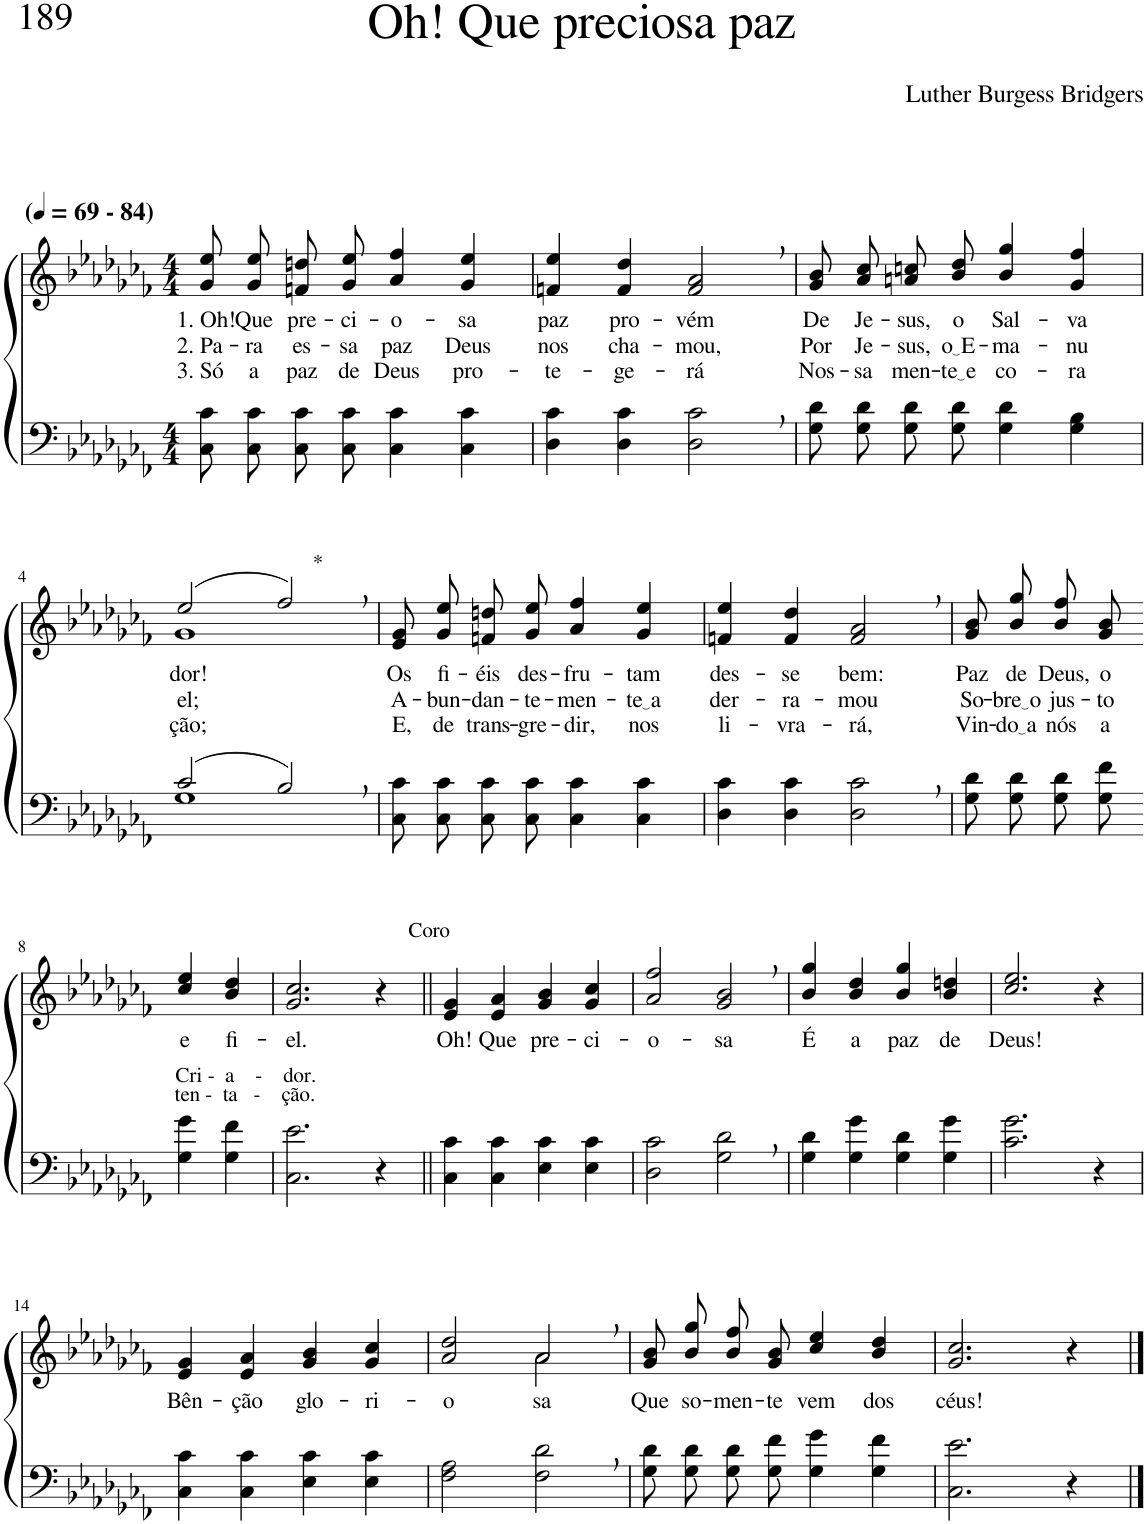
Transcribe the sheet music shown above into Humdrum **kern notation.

**kern	**kern	**text	**text	**text
*part2	*part1	*part1	*part1	*part1
*staff2	*staff1	*staff1	*staff1	*staff1
*I"Parte III e IV	*I"Parte I e II	*	*	*
*clefF4	*clefG2	*	*	*
*Trd2c3	*Trd2c3	*	*	*
*k[b-e-a-d-g-c-f-]	*k[b-e-a-d-g-c-f-]	*	*	*
*M4/4	*M4/4	*	*	*
*MM69	*MM69	*	*	*
=1	=1	=1	=1	=1
!	!LO:TX:a:B:t=(	!	!	!
!	!LO:TX:a:B:t=- 84)	!	!	!
!	!	!LO:LY:b	!LO:LY:b	!LO:LY:b
8C-\ 8c-\L	8g-\ 8ee-\L	1. Oh!	2. Pa-	3. Só
!	!	!LO:LY:b	!LO:LY:b	!LO:LY:b
8C-\ 8c-\J	8g-\ 8ee-\J	Que	-ra	a
!	!	!LO:LY:b	!LO:LY:b	!LO:LY:b
8C-\ 8c-\L	8fn\ 8ddn\L	pre-	es-	paz
!	!	!LO:LY:b	!LO:LY:b	!LO:LY:b
8C-\ 8c-\J	8g-\ 8ee-\J	-ci-	-sa	de
!	!	!LO:LY:b	!LO:LY:b	!LO:LY:b
4C-\ 4c-\	4a-/ 4ff-/	-o-	paz	Deus
!	!	!LO:LY:b	!LO:LY:b	!LO:LY:b
4C-\ 4c-\	4g-/ 4ee-/	-sa	Deus	pro-
=2	=2	=2	=2	=2
!	!	!LO:LY:b	!LO:LY:b	!LO:LY:b
4D-\ 4c-\	4fn/ 4ee-/	paz	nos	-te-
!	!	!LO:LY:b	!LO:LY:b	!LO:LY:b
4D-\ 4c-\	4f/ 4dd-/	pro-	cha-	-ge-
!	!	!LO:LY:b	!LO:LY:b	!LO:LY:b
2D-\, 2c-\,	2f/, 2a-/,	-vém	-mou,	-rá
=3	=3	=3	=3	=3
!	!	!LO:LY:b	!LO:LY:b	!LO:LY:b
8G-\ 8d-\L	8g-/ 8b-/L	De	Por	Nos-
!	!	!LO:LY:b	!LO:LY:b	!LO:LY:b
8G-\ 8d-\J	8a-/ 8cc-/J	Je-	Je-	-sa
!	!	!LO:LY:b	!LO:LY:b	!LO:LY:b
8G-\ 8d-\L	8an\ 8ccn\L	-sus,	-sus,	men-
!	!	!LO:LY:b	!LO:LY:b	!LO:LY:b
8G-\ 8d-\J	8b-\ 8dd-\J	o	o E	te e
!	!	!LO:LY:b	!LO:LY:b	!LO:LY:b
4G-\ 4d-\	4b-/ 4gg-/	Sal-	-ma-	co-
!	!	!LO:LY:b	!LO:LY:b	!LO:LY:b
4G-\ 4B-\	4g-/ 4ff-/	-va-	-nu-	-ra-
!!LO:LB:g=z
=4	=4	=4	=4	=4
*^	*^	*	*	*
!	!	!	!	!LO:LY:b	!LO:LY:b	!LO:LY:b
(2c-/	1G-	(2ee-/	1g-	-dor!	-el;	-ção;
!	!	!LO:TX:a:t=*	!	!	!	!
2B-,/)	.	2ff-,/)	.	.	.	.
*v	*v	*	*	*	*	*
*	*v	*v	*	*	*
=5	=5	=5	=5	=5
!	!	!LO:LY:b	!LO:LY:b	!LO:LY:b
8C-\ 8c-\L	8e-/ 8g-/L	Os	A-	E,
!	!	!LO:LY:b	!LO:LY:b	!LO:LY:b
8C-\ 8c-\J	8g-/ 8ee-/J	fi-	-bun-	de
!	!	!LO:LY:b	!LO:LY:b	!LO:LY:b
8C-\ 8c-\L	8fn\ 8ddn\L	-éis	-dan-	trans-
!	!	!LO:LY:b	!LO:LY:b	!LO:LY:b
8C-\ 8c-\J	8g-\ 8ee-\J	des-	-te-	-gre-
!	!	!LO:LY:b	!LO:LY:b	!LO:LY:b
4C-\ 4c-\	4a-/ 4ff-/	-fru-	-men-	-dir,
!	!	!LO:LY:b	!LO:LY:b	!LO:LY:b
4C-\ 4c-\	4g-/ 4ee-/	-tam	te a	nos
=6	=6	=6	=6	=6
!	!	!LO:LY:b	!LO:LY:b	!LO:LY:b
4D-\ 4c-\	4fn/ 4ee-/	des-	der-	li-
!	!	!LO:LY:b	!LO:LY:b	!LO:LY:b
4D-\ 4c-\	4f/ 4dd-/	-se	-ra-	-vra-
!	!	!LO:LY:b	!LO:LY:b	!LO:LY:b
2D-\, 2c-\,	2f/, 2a-/,	bem:	-mou	-rá,
=7	=7	=7	=7	=7
!	!	!LO:LY:b	!LO:LY:b	!LO:LY:b
8G-\ 8d-\L	8g-\ 8b-\L	Paz	So-	Vin-
!	!	!LO:LY:b	!LO:LY:b	!LO:LY:b
8G-\ 8d-\J	8b-\ 8gg-\J	de	bre o	do a
!	!	!LO:LY:b	!LO:LY:b	!LO:LY:b
8G-\ 8d-\L	8b-\ 8ff-\L	Deus,	jus-	nós
!	!	!LO:LY:b	!LO:LY:b	!LO:LY:b
8G-\ 8f-\J	8g-\ 8b-\J	o	-to	a
!!LO:LB:g=z
=8-	=8-	=8-	=8-	=8-
!	!LO:TX:b:t=Cri -  a    -    dor.	!	!	!
!LO:TX:a:t=ten -  ta   -    ção.	!	!	!	!
!	!	!LO:LY:b	!	!
4G-\ 4g-\	4cc-/ 4ee-/	e	.	.
!	!	!LO:LY:b	!	!
4G-\ 4f-\	4b-/ 4dd-/	fi-	.	.
=9	=9	=9	=9	=9
!	!	!LO:LY:b	!	!
2.C-\ 2.e-\	2.g-/ 2.cc-/	-el.	.	.
!	!LO:TX:a:t=Coro	!	!	!
4r	4r	.	.	.
=10||	=10||	=10||	=10||	=10||
!	!	!LO:LY:b	!	!
4C-\ 4c-\	4e-/ 4g-/	Oh!	.	.
!	!	!LO:LY:b	!	!
4C-\ 4c-\	4e-/ 4a-/	Que	.	.
!	!	!LO:LY:b	!	!
4E-\ 4c-\	4g-/ 4b-/	pre-	.	.
!	!	!LO:LY:b	!	!
4E-\ 4c-\	4g-/ 4cc-/	-ci-	.	.
=11	=11	=11	=11	=11
!	!	!LO:LY:b	!	!
2D-\ 2c-\	2a-/ 2ff-/	-o-	.	.
!	!	!LO:LY:b	!	!
2G-\, 2d-\,	2g-/, 2b-/,	-sa	.	.
=12	=12	=12	=12	=12
!	!	!LO:LY:b	!	!
4G-\ 4d-\	4b-/ 4gg-/	É	.	.
!	!	!LO:LY:b	!	!
4G-\ 4g-\	4b-/ 4dd-/	a	.	.
!	!	!LO:LY:b	!	!
4G-\ 4d-\	4b-/ 4gg-/	paz	.	.
!	!	!LO:LY:b	!	!
4G-\ 4g-\	4b-/ 4ddn/	de	.	.
=13	=13	=13	=13	=13
!	!	!LO:LY:b	!	!
2.c-\ 2.g-\	2.cc-/ 2.ee-/	Deus!	.	.
4r	4r	.	.	.
!!LO:LB:g=z
=14	=14	=14	=14	=14
!	!	!LO:LY:b	!	!
4C-\ 4c-\	4e-/ 4g-/	Bên-	.	.
!	!	!LO:LY:b	!	!
4C-\ 4c-\	4e-/ 4a-/	-ção	.	.
!	!	!LO:LY:b	!	!
4E-\ 4c-\	4g-/ 4b-/	glo-	.	.
!	!	!LO:LY:b	!	!
4E-\ 4c-\	4g-/ 4cc-/	-ri-	.	.
=15	=15	=15	=15	=15
!	!	!LO:LY:b	!	!
*	*^	*	*	*
2F-\ 2A-\	2a-/ 2dd-/	2ryy	-o-	.	.
!	!	!	!LO:LY:b	!	!
2F-\, 2d-\,	2a-,/	2a-\	-sa	.	.
=16	=16	=16	=16	=16	=16
!	!	!	!LO:LY:b	!	!
*	*v	*v	*	*	*
8G-\ 8d-\L	8g-\ 8b-\L	Que	.	.
!	!	!LO:LY:b	!	!
8G-\ 8d-\J	8b-\ 8gg-\J	so-	.	.
!	!	!LO:LY:b	!	!
8G-\ 8d-\L	8b-\ 8ff-\L	-men-	.	.
!	!	!LO:LY:b	!	!
8G-\ 8f-\J	8g-\ 8b-\J	-te	.	.
!	!	!LO:LY:b	!	!
4G-\ 4g-\	4cc-/ 4ee-/	vem	.	.
!	!	!LO:LY:b	!	!
4G-\ 4f-\	4b-/ 4dd-/	dos	.	.
=17	=17	=17	=17	=17
!	!	!LO:LY:b	!	!
2.C-\ 2.e-\	2.g-/ 2.cc-/	céus!	.	.
4r	4r	.	.	.
==	==	==	==	==
*-	*-	*-	*-	*-
